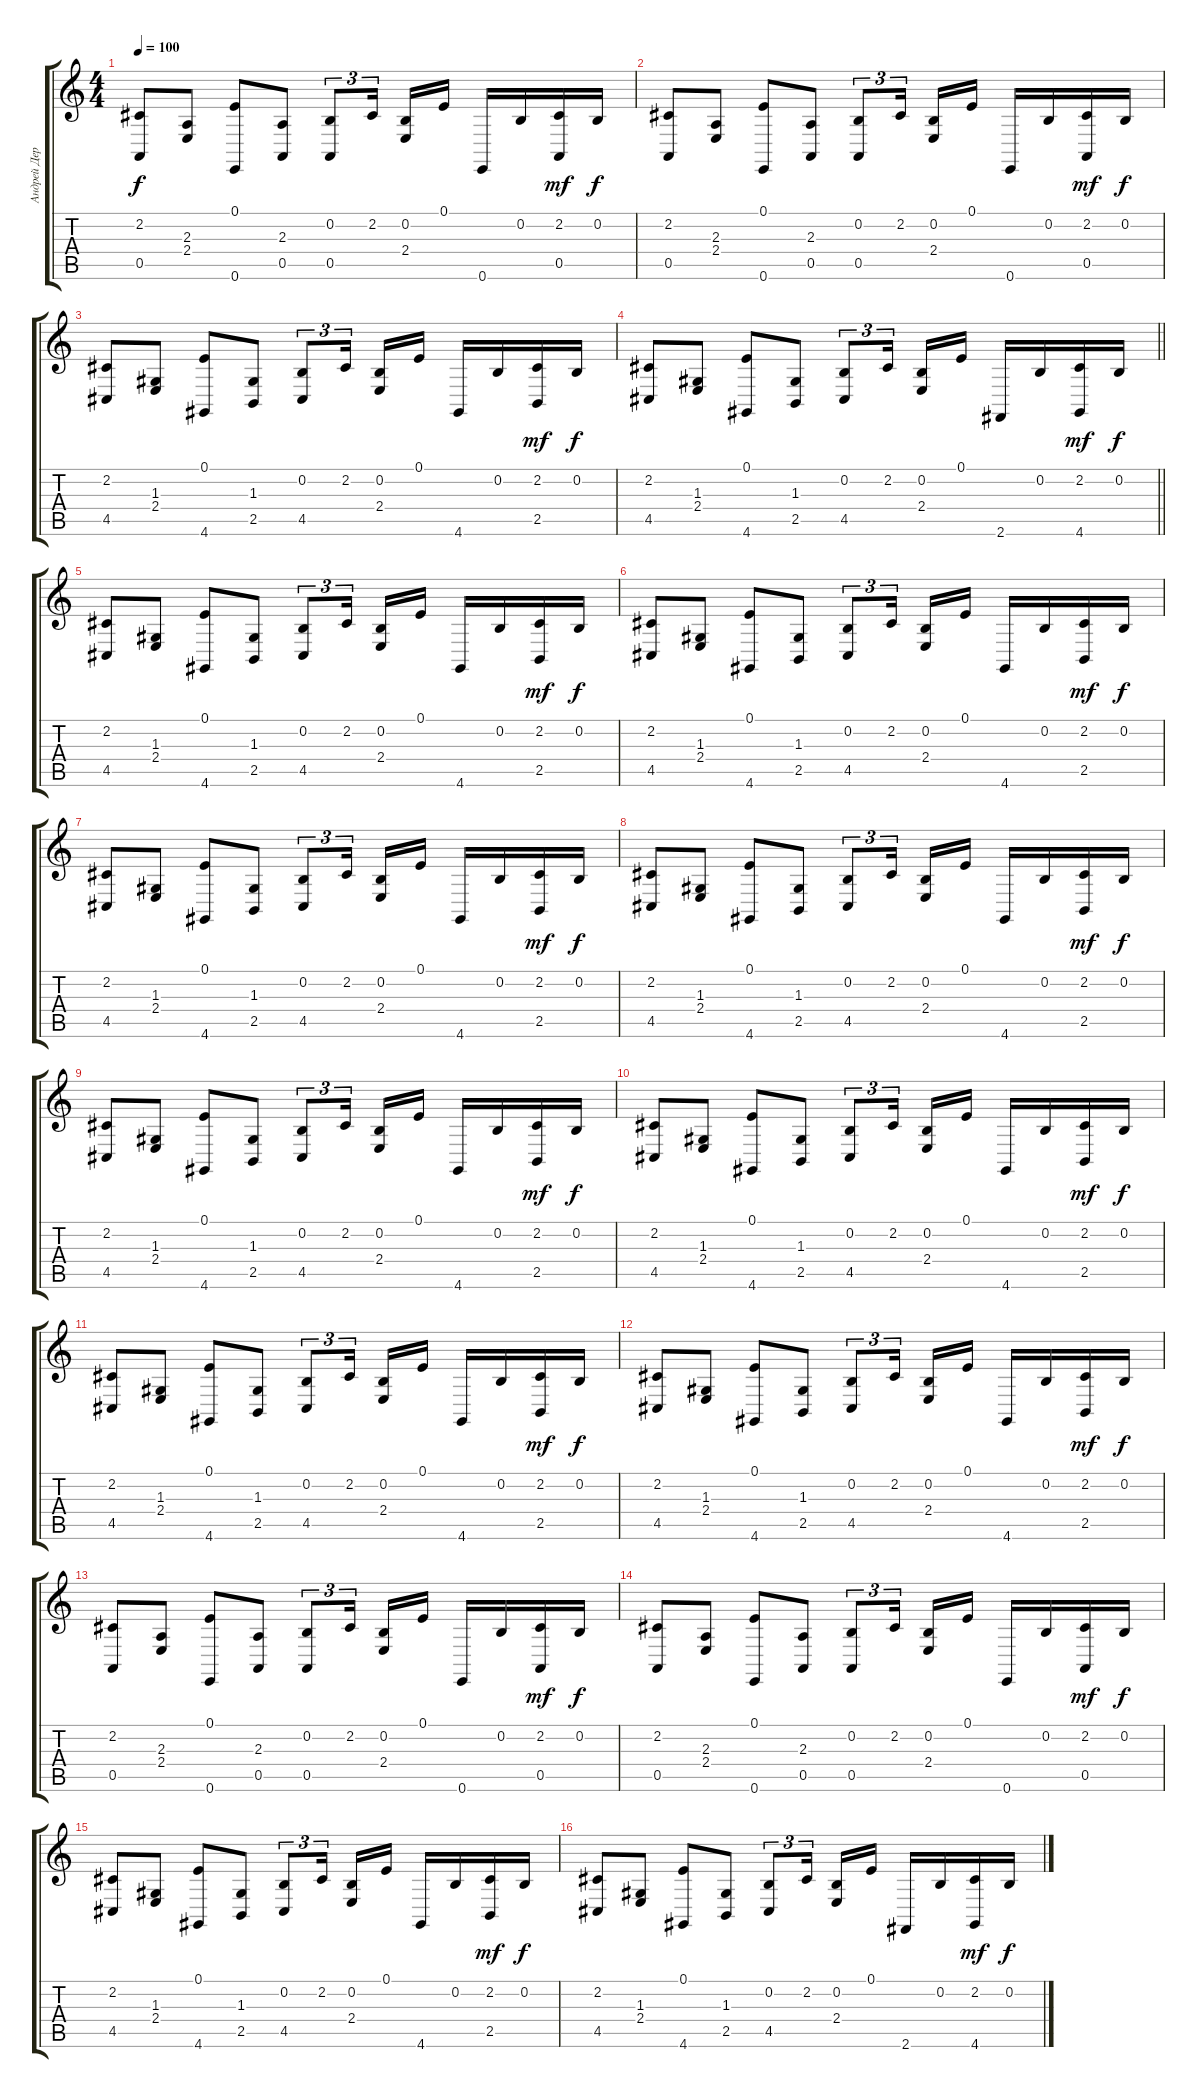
\track ("Андрей Державин" "Андрей Дер") {instrument electricgrandpiano}
\staff {score tabs}
\tuning (E4 B3 G3 D3 A2 E2) {hide}
\ts (4 4)
\tempo 100
\clef g2
\ks c
(2.2 0.5).8{dy f} (2.3 2.4).8 (0.1 0.6).8 (2.3 0.5).8 (0.2 0.5).8{tu (3 2)} 2.2.16{tu (3 2) beam splitsecondary} (0.2 2.4).16 0.1.16 0.6.16 0.2.16 (2.2 0.5).16{dy mf} 0.2.16{dy f} |
(2.2 0.5).8 (2.3 2.4).8 (0.1 0.6).8 (2.3 0.5).8 (0.2 0.5).8{tu (3 2)} 2.2.16{tu (3 2) beam splitsecondary} (0.2 2.4).16 0.1.16 0.6.16 0.2.16 (2.2 0.5).16{dy mf} 0.2.16{dy f} |
(2.2 4.5).8 (1.3 2.4).8 (0.1 4.6).8 (1.3 2.5).8 (0.2 4.5).8{tu (3 2)} 2.2.16{tu (3 2) beam splitsecondary} (0.2 2.4).16 0.1.16 4.6.16 0.2.16 (2.2 2.5).16{dy mf} 0.2.16{dy f} |
\barLineRight lightlight
(2.2 4.5).8 (1.3 2.4).8 (0.1 4.6).8 (1.3 2.5).8 (0.2 4.5).8{tu (3 2)} 2.2.16{tu (3 2) beam splitsecondary} (0.2 2.4).16 0.1.16 2.6.16 0.2.16 (2.2 4.6).16{dy mf} 0.2.16{dy f} |
(2.2 4.5).8 (1.3 2.4).8 (0.1 4.6).8 (1.3 2.5).8 (0.2 4.5).8{tu (3 2)} 2.2.16{tu (3 2) beam splitsecondary} (0.2 2.4).16 0.1.16 4.6.16 0.2.16 (2.2 2.5).16{dy mf} 0.2.16{dy f} |
(2.2 4.5).8 (1.3 2.4).8 (0.1 4.6).8 (1.3 2.5).8 (0.2 4.5).8{tu (3 2)} 2.2.16{tu (3 2) beam splitsecondary} (0.2 2.4).16 0.1.16 4.6.16 0.2.16 (2.2 2.5).16{dy mf} 0.2.16{dy f} |
(2.2 4.5).8 (1.3 2.4).8 (0.1 4.6).8 (1.3 2.5).8 (0.2 4.5).8{tu (3 2)} 2.2.16{tu (3 2) beam splitsecondary} (0.2 2.4).16 0.1.16 4.6.16 0.2.16 (2.2 2.5).16{dy mf} 0.2.16{dy f} |
(2.2 4.5).8 (1.3 2.4).8 (0.1 4.6).8 (1.3 2.5).8 (0.2 4.5).8{tu (3 2)} 2.2.16{tu (3 2) beam splitsecondary} (0.2 2.4).16 0.1.16 4.6.16 0.2.16 (2.2 2.5).16{dy mf} 0.2.16{dy f} |
(2.2 4.5).8 (1.3 2.4).8 (0.1 4.6).8 (1.3 2.5).8 (0.2 4.5).8{tu (3 2)} 2.2.16{tu (3 2) beam splitsecondary} (0.2 2.4).16 0.1.16 4.6.16 0.2.16 (2.2 2.5).16{dy mf} 0.2.16{dy f} |
(2.2 4.5).8 (1.3 2.4).8 (0.1 4.6).8 (1.3 2.5).8 (0.2 4.5).8{tu (3 2)} 2.2.16{tu (3 2) beam splitsecondary} (0.2 2.4).16 0.1.16 4.6.16 0.2.16 (2.2 2.5).16{dy mf} 0.2.16{dy f} |
(2.2 4.5).8 (1.3 2.4).8 (0.1 4.6).8 (1.3 2.5).8 (0.2 4.5).8{tu (3 2)} 2.2.16{tu (3 2) beam splitsecondary} (0.2 2.4).16 0.1.16 4.6.16 0.2.16 (2.2 2.5).16{dy mf} 0.2.16{dy f} |
(2.2 4.5).8 (1.3 2.4).8 (0.1 4.6).8 (1.3 2.5).8 (0.2 4.5).8{tu (3 2)} 2.2.16{tu (3 2) beam splitsecondary} (0.2 2.4).16 0.1.16 4.6.16 0.2.16 (2.2 2.5).16{dy mf} 0.2.16{dy f} |
(2.2 0.5).8 (2.3 2.4).8 (0.1 0.6).8 (2.3 0.5).8 (0.2 0.5).8{tu (3 2)} 2.2.16{tu (3 2) beam splitsecondary} (0.2 2.4).16 0.1.16 0.6.16 0.2.16 (2.2 0.5).16{dy mf} 0.2.16{dy f} |
(2.2 0.5).8 (2.3 2.4).8 (0.1 0.6).8 (2.3 0.5).8 (0.2 0.5).8{tu (3 2)} 2.2.16{tu (3 2) beam splitsecondary} (0.2 2.4).16 0.1.16 0.6.16 0.2.16 (2.2 0.5).16{dy mf} 0.2.16{dy f} |
(2.2 4.5).8 (1.3 2.4).8 (0.1 4.6).8 (1.3 2.5).8 (0.2 4.5).8{tu (3 2)} 2.2.16{tu (3 2) beam splitsecondary} (0.2 2.4).16 0.1.16 4.6.16 0.2.16 (2.2 2.5).16{dy mf} 0.2.16{dy f} |
(2.2 4.5).8 (1.3 2.4).8 (0.1 4.6).8 (1.3 2.5).8 (0.2 4.5).8{tu (3 2)} 2.2.16{tu (3 2) beam splitsecondary} (0.2 2.4).16 0.1.16 2.6.16 0.2.16 (2.2 4.6).16{dy mf} 0.2.16{dy f}
